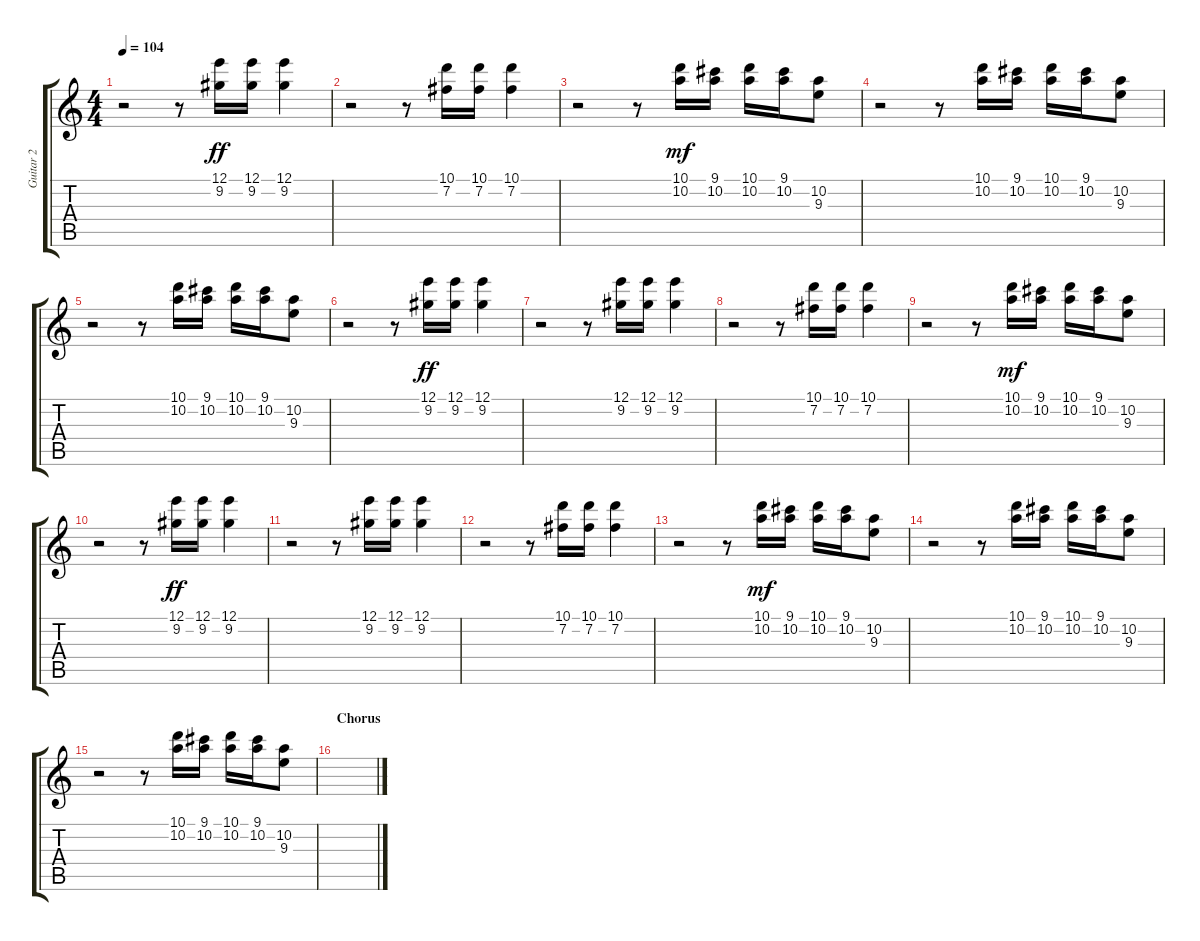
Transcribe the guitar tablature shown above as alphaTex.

\track ("Guitar 2" "Guitar 2") {instrument acousticguitarsteel}
\staff {score tabs}
\tuning (E4 B3 G3 D3 A2 E2) {hide}
\ts (4 4)
\tempo 104
\clef g2
\ks c
r.2{dy ff} r.8 (12.1 9.2).16 (12.1 9.2).16 (12.1 9.2).4 |
r.2 r.8 (10.1 7.2).16 (10.1 7.2).16 (10.1 7.2).4 |
r.2 r.8 (10.1 10.2).16{dy mf} (9.1 10.2).16 (10.1 10.2).16 (9.1 10.2).16 (10.2 9.3).8 |
r.2 r.8 (10.1 10.2).16 (9.1 10.2).16 (10.1 10.2).16 (9.1 10.2).16 (10.2 9.3).8 |
r.2 r.8 (10.1 10.2).16 (9.1 10.2).16 (10.1 10.2).16 (9.1 10.2).16 (10.2 9.3).8 |
r.2 r.8 (12.1 9.2).16{dy ff} (12.1 9.2).16 (12.1 9.2).4 |
r.2 r.8 (12.1 9.2).16 (12.1 9.2).16 (12.1 9.2).4 |
r.2 r.8 (10.1 7.2).16 (10.1 7.2).16 (10.1 7.2).4 |
r.2 r.8 (10.1 10.2).16{dy mf} (9.1 10.2).16 (10.1 10.2).16 (9.1 10.2).16 (10.2 9.3).8 |
r.2 r.8 (12.1 9.2).16{dy ff} (12.1 9.2).16 (12.1 9.2).4 |
r.2 r.8 (12.1 9.2).16 (12.1 9.2).16 (12.1 9.2).4 |
r.2 r.8 (10.1 7.2).16 (10.1 7.2).16 (10.1 7.2).4 |
r.2 r.8 (10.1 10.2).16{dy mf} (9.1 10.2).16 (10.1 10.2).16 (9.1 10.2).16 (10.2 9.3).8 |
r.2 r.8 (10.1 10.2).16 (9.1 10.2).16 (10.1 10.2).16 (9.1 10.2).16 (10.2 9.3).8 |
r.2 r.8 (10.1 10.2).16 (9.1 10.2).16 (10.1 10.2).16 (9.1 10.2).16 (10.2 9.3).8 |
\section ("" "Chorus")
